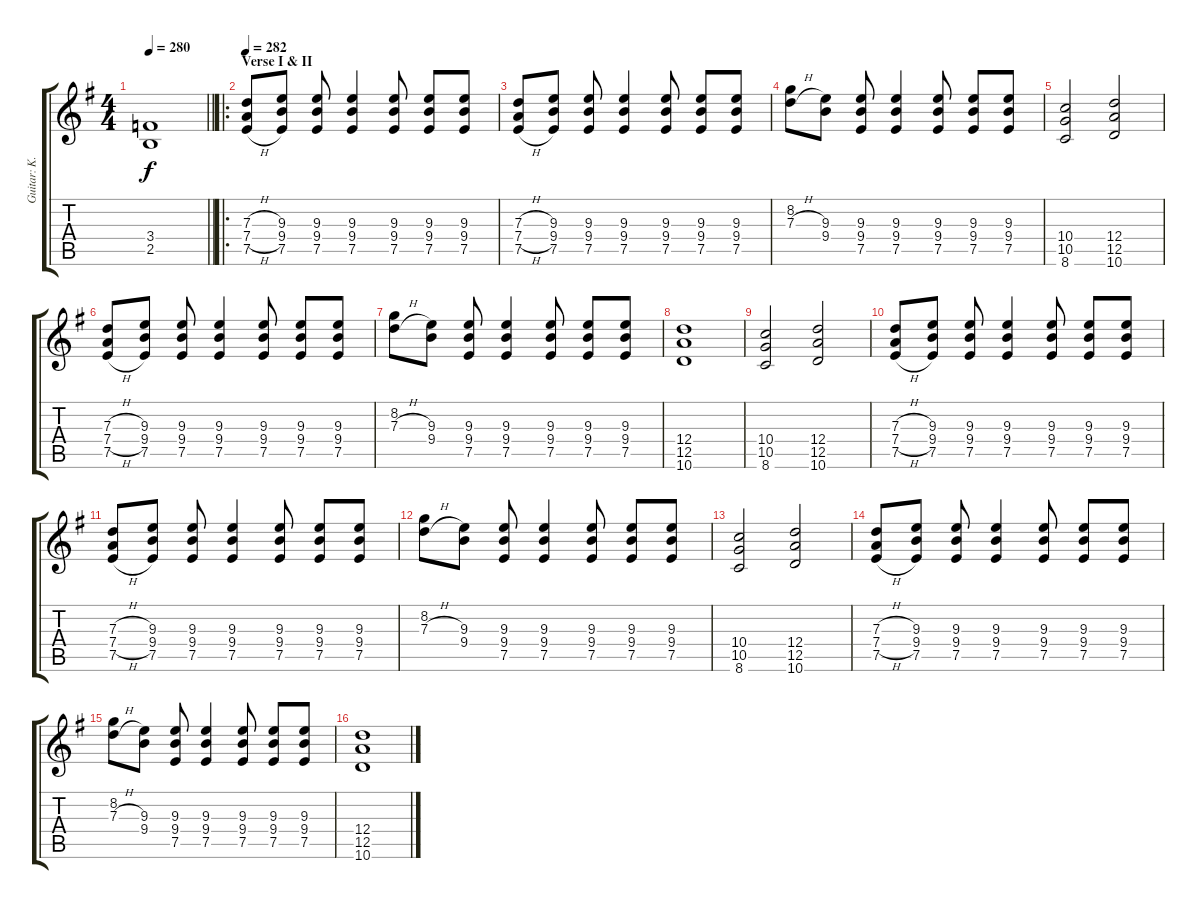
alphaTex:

\track ("Guitar: K.K." "Guitar: K.") {instrument overdrivenguitar}
\staff {score tabs}
\tuning (E4 B3 G3 D3 A2 E2) {hide}
\ts (4 4)
\tempo 280
\clef g2
\barLineRight lightlight
\ks g
(3.4{t} 2.5{t}).1{dy f} |
\ro
\section ("" "Verse I & II")
\tempo 282
(7.3{h} 7.4{h} 7.5{h}).8 (9.3 9.4 7.5).8 (9.3 9.4 7.5).8 (9.3 9.4 7.5).4 (9.3 9.4 7.5).8 (9.3 9.4 7.5).8 (9.3 9.4 7.5).8 |
(7.3{h} 7.4{h} 7.5{h}).8 (9.3 9.4 7.5).8 (9.3 9.4 7.5).8 (9.3 9.4 7.5).4 (9.3 9.4 7.5).8 (9.3 9.4 7.5).8 (9.3 9.4 7.5).8 |
(8.2 7.3{h}).8 (9.3 9.4).8 (9.3 9.4 7.5).8 (9.3 9.4 7.5).4 (9.3 9.4 7.5).8 (9.3 9.4 7.5).8 (9.3 9.4 7.5).8 |
(10.4 10.5 8.6).2 (12.4 12.5 10.6).2 |
(7.3{h} 7.4{h} 7.5{h}).8 (9.3 9.4 7.5).8 (9.3 9.4 7.5).8 (9.3 9.4 7.5).4 (9.3 9.4 7.5).8 (9.3 9.4 7.5).8 (9.3 9.4 7.5).8 |
(8.2 7.3{h}).8 (9.3 9.4).8 (9.3 9.4 7.5).8 (9.3 9.4 7.5).4 (9.3 9.4 7.5).8 (9.3 9.4 7.5).8 (9.3 9.4 7.5).8 |
(12.4 12.5 10.6).1 |
(10.4 10.5 8.6).2 (12.4 12.5 10.6).2 |
(7.3{h} 7.4{h} 7.5{h}).8 (9.3 9.4 7.5).8 (9.3 9.4 7.5).8 (9.3 9.4 7.5).4 (9.3 9.4 7.5).8 (9.3 9.4 7.5).8 (9.3 9.4 7.5).8 |
(7.3{h} 7.4{h} 7.5{h}).8 (9.3 9.4 7.5).8 (9.3 9.4 7.5).8 (9.3 9.4 7.5).4 (9.3 9.4 7.5).8 (9.3 9.4 7.5).8 (9.3 9.4 7.5).8 |
(8.2 7.3{h}).8 (9.3 9.4).8 (9.3 9.4 7.5).8 (9.3 9.4 7.5).4 (9.3 9.4 7.5).8 (9.3 9.4 7.5).8 (9.3 9.4 7.5).8 |
(10.4 10.5 8.6).2 (12.4 12.5 10.6).2 |
(7.3{h} 7.4{h} 7.5{h}).8 (9.3 9.4 7.5).8 (9.3 9.4 7.5).8 (9.3 9.4 7.5).4 (9.3 9.4 7.5).8 (9.3 9.4 7.5).8 (9.3 9.4 7.5).8 |
(8.2 7.3{h}).8 (9.3 9.4).8 (9.3 9.4 7.5).8 (9.3 9.4 7.5).4 (9.3 9.4 7.5).8 (9.3 9.4 7.5).8 (9.3 9.4 7.5).8 |
(12.4 12.5 10.6).1
